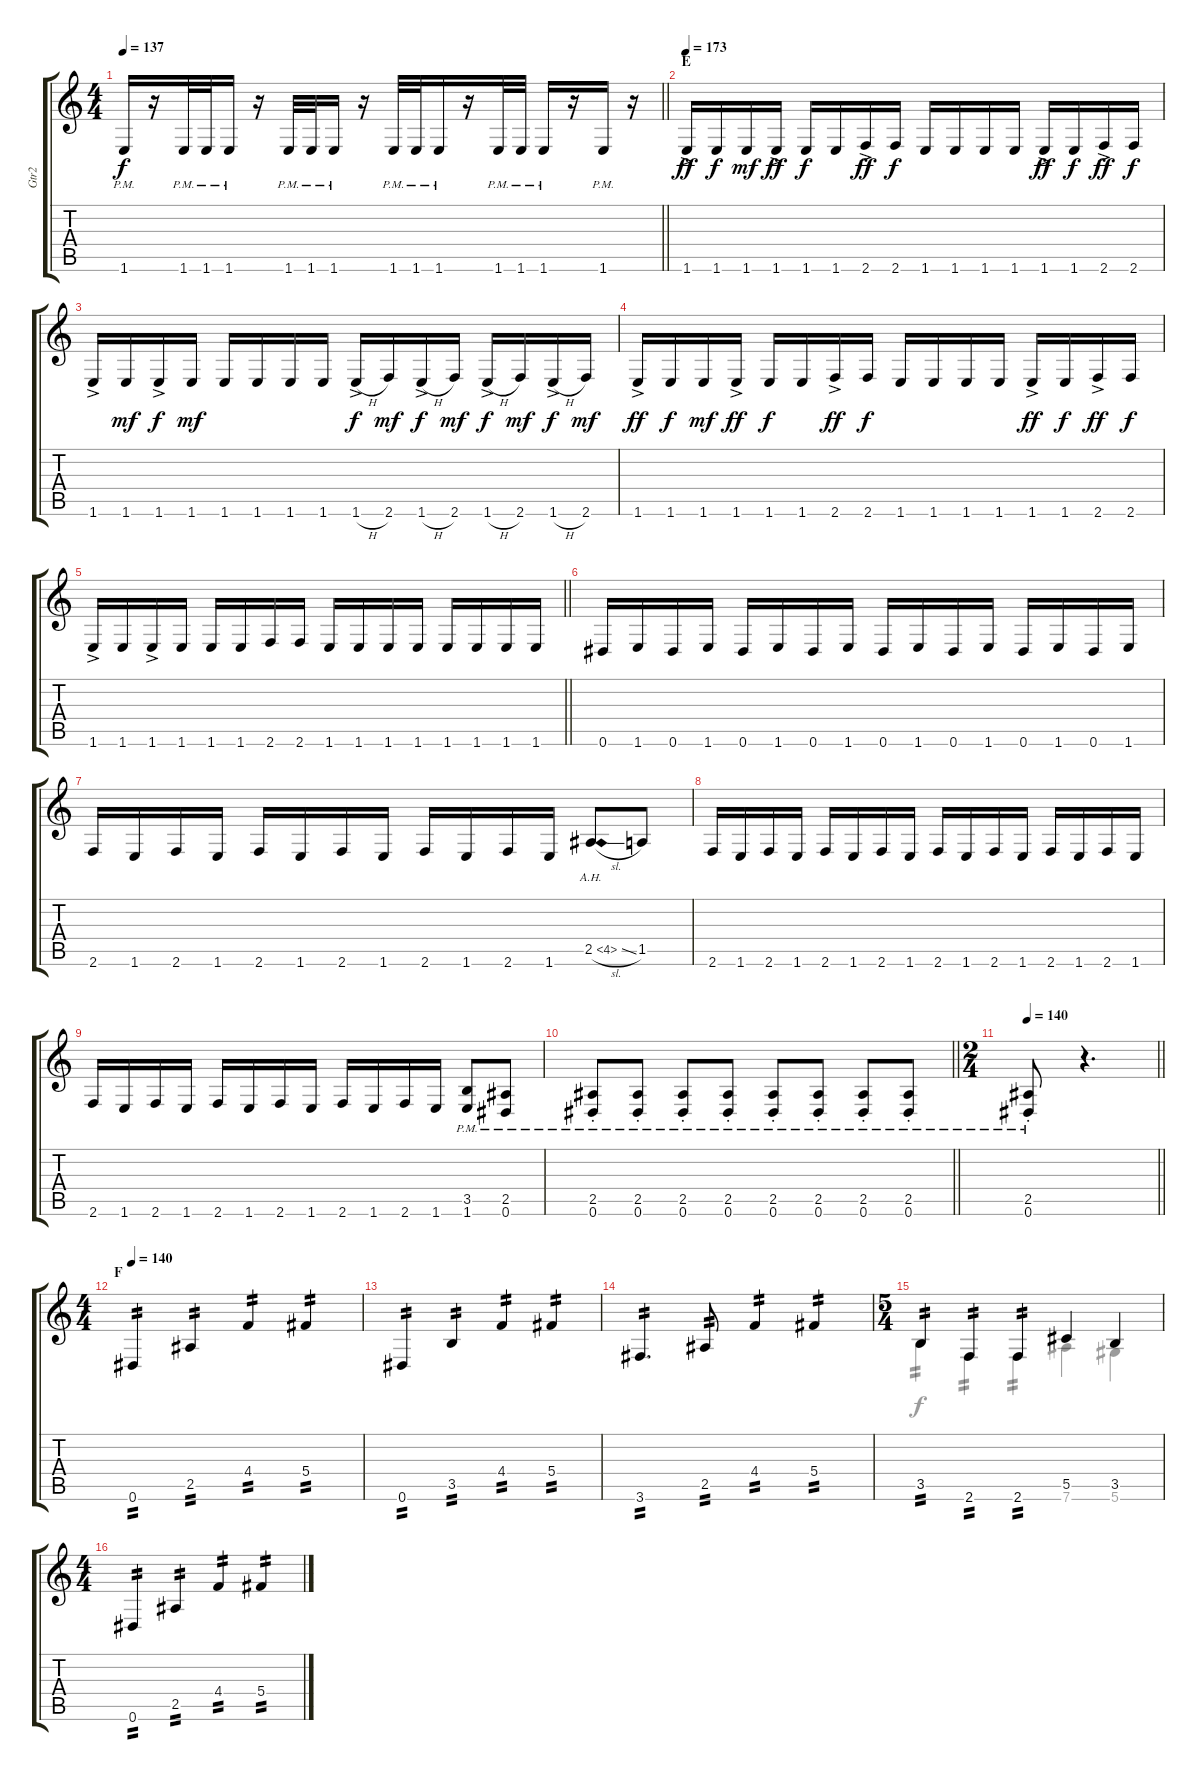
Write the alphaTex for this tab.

\track ("Gtr2" "Gtr2") {instrument distortionguitar}
\staff {score tabs}
\tuning (Eb4 Bb3 Gb3 Db3 Ab2 Eb2) {hide}
\voice
\ts (4 4)
\tempo 137
\clef g2
\barLineRight lightlight
\ks c
1.6{pm}.16{dy f} r.16 1.6{pm}.32 1.6{pm}.32 1.6{pm}.16 r.16 1.6{pm}.32 1.6{pm}.32 1.6{pm}.16 r.16 1.6{pm}.32 1.6{pm}.32 1.6{pm}.16 r.16 1.6{pm}.32 1.6{pm}.32 1.6{pm}.16 r.16 1.6{pm}.16 r.16 |
\section ("" "E")
\tempo 173
1.6{ac}.16{dy ff} 1.6.16{dy f} 1.6.16{dy mf} 1.6{ac}.16{dy ff} 1.6.16{dy f} 1.6.16 2.6{ac}.16{dy ff} 2.6.16{dy f} 1.6.16 1.6.16 1.6.16 1.6.16 1.6{ac}.16{dy ff} 1.6.16{dy f} 2.6{ac}.16{dy ff} 2.6.16{dy f} |
1.6{ac}.16 1.6.16{dy mf} 1.6{ac}.16{dy f} 1.6.16{dy mf} 1.6.16 1.6.16 1.6.16 1.6.16 1.6{h ac}.16{dy f} 2.6.16{dy mf} 1.6{h ac}.16{dy f} 2.6.16{dy mf} 1.6{h ac}.16{dy f} 2.6.16{dy mf} 1.6{h ac}.16{dy f} 2.6.16{dy mf} |
1.6{ac}.16{dy ff} 1.6.16{dy f} 1.6.16{dy mf} 1.6{ac}.16{dy ff} 1.6.16{dy f} 1.6.16 2.6{ac}.16{dy ff} 2.6.16{dy f} 1.6.16 1.6.16 1.6.16 1.6.16 1.6{ac}.16{dy ff} 1.6.16{dy f} 2.6{ac}.16{dy ff} 2.6.16{dy f} |
\barLineRight lightlight
1.6{ac}.16 1.6.16 1.6{ac}.16 1.6.16 1.6.16 1.6.16 2.6.16 2.6.16 1.6.16 1.6.16 1.6.16 1.6.16 1.6.16 1.6.16 1.6.16 1.6.16 |
\section ("" "")
0.6.16 1.6.16 0.6.16 1.6.16 0.6.16 1.6.16 0.6.16 1.6.16 0.6.16 1.6.16 0.6.16 1.6.16 0.6.16 1.6.16 0.6.16 1.6.16 |
2.6.16 1.6.16 2.6.16 1.6.16 2.6.16 1.6.16 2.6.16 1.6.16 2.6.16 1.6.16 2.6.16 1.6.16 2.5{ah 2 sl}.8 1.5.8 |
2.6.16 1.6.16 2.6.16 1.6.16 2.6.16 1.6.16 2.6.16 1.6.16 2.6.16 1.6.16 2.6.16 1.6.16 2.6.16 1.6.16 2.6.16 1.6.16 |
2.6.16 1.6.16 2.6.16 1.6.16 2.6.16 1.6.16 2.6.16 1.6.16 2.6.16 1.6.16 2.6.16 1.6.16 (3.5{pm} 1.6{pm}).8 (2.5{pm} 0.6{pm}).8 |
\barLineRight lightlight
(2.5{pm st} 0.6{pm st}).8 (2.5{pm st} 0.6{pm st}).8 (2.5{pm st} 0.6{pm st}).8 (2.5{pm st} 0.6{pm st}).8 (2.5{pm st} 0.6{pm st}).8 (2.5{pm st} 0.6{pm st}).8 (2.5{pm st} 0.6{pm st}).8 (2.5{pm st} 0.6{pm st}).8 |
\ts (2 4)
\section ("" "")
\tempo 140
\barLineRight lightlight
(2.5{pm st} 0.6{pm st}).8 r.4{d} |
\ts (4 4)
\section ("" "F")
\tempo 140
0.6.4{tp 2} 2.5.4{tp 2} 4.4.4{tp 2} 5.4.4{tp 2} |
0.6.4{tp 2} 3.5.4{tp 2} 4.4.4{tp 2} 5.4.4{tp 2} |
3.6.4{d tp 2} 2.5.8{tp 2} 4.4.4{tp 2} 5.4.4{tp 2} |
\ts (5 4)
3.5.4{tp 2} 2.6.4{tp 2} 2.6.4{tp 2} 5.5.4 3.5.4 |
\ts (4 4)
0.6.4{tp 2} 2.5.4{tp 2} 4.4.4{tp 2} 5.4.4{tp 2}
\voice
\clef g2
\ottava regular
\simile none
\barLineRight lightlight
\ks c
|
|
|
|
\barLineRight lightlight
|
|
|
|
|
\barLineRight lightlight
|
\barLineRight lightlight
|
|
|
|
3.5.4{tp 2} 2.6.4{tp 2} 2.6.4{tp 2} 7.6.4 5.6.4 |
